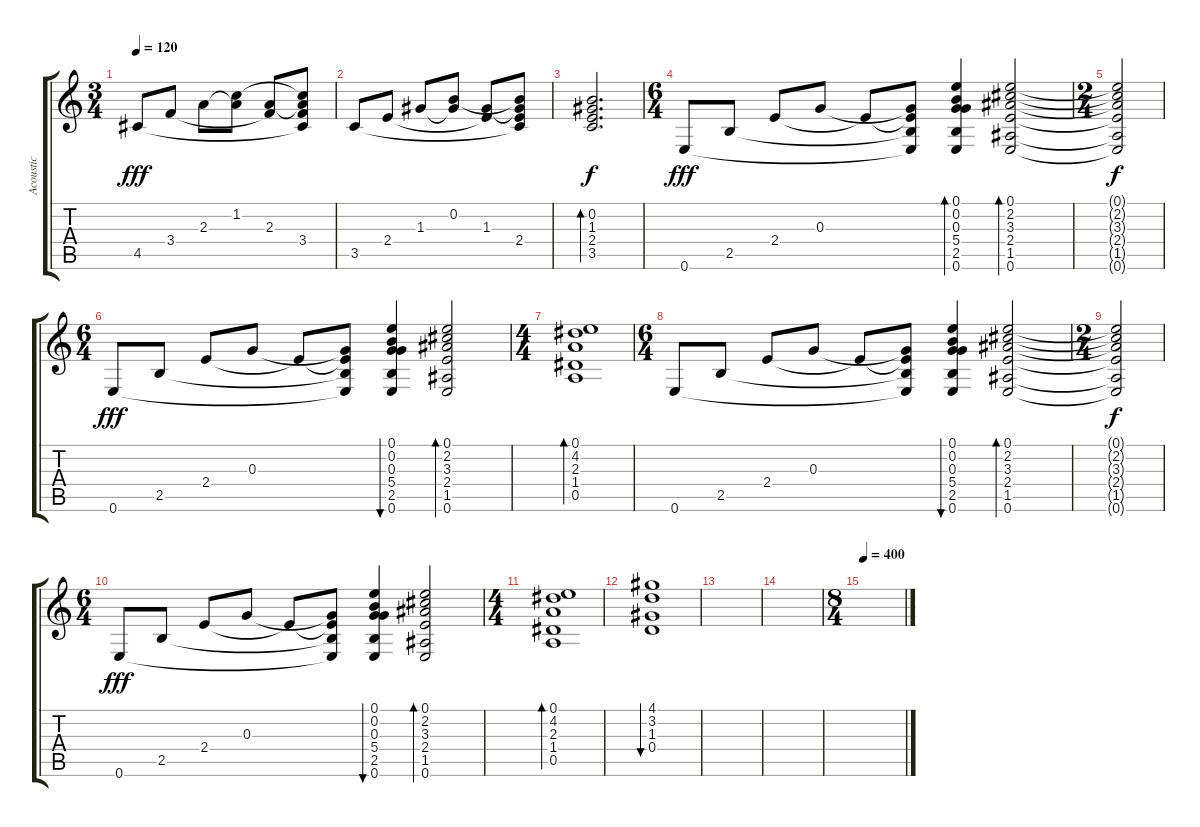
\track ("Acoustic" "Acoustic") {instrument acousticguitarnylon}
\staff {score tabs}
\tuning (E4 B3 G3 D3 A2 E2) {hide}
\ts (3 4)
\tempo 120
\clef g2
\ks c
4.5.8{dy fff} 3.4.8 2.3.8 (1.2 2.3{t}).8 (2.3 3.4{t}).8 (1.2{t} 2.3{t} 3.4 4.5{t}).8 |
3.5.8 2.4.8 1.3.8 (0.2 1.3{t}).8 (1.3 2.4{t}).8 (0.2{t} 1.3{t} 2.4 3.5{t}).8 |
(0.2 1.3 2.4 3.5).2{d bd 480 dy f} |
\ts (6 4)
0.6.8{dy fff} 2.5.8 2.4.8 0.3.8 2.4{t}.8 (0.3{t} 2.4{t} 2.5{t} 0.6{t}).8 (0.1 0.2 0.3 5.4 2.5 0.6).4{bd 480} (0.1 2.2 3.3 2.4 1.5 0.6).2{bd 480} |
\ts (2 4)
(0.1{t} 2.2{t} 3.3{t} 2.4{t} 1.5{t} 0.6{t}).2{dy f} |
\ts (6 4)
0.6.8{dy fff} 2.5.8 2.4.8 0.3.8 2.4{t}.8 (0.3{t} 2.4{t} 2.5{t} 0.6{t}).8 (0.1 0.2 0.3 5.4 2.5 0.6).4{bu 480} (0.1 2.2 3.3 2.4 1.5 0.6).2{bd 480} |
\ts (4 4)
(0.1 4.2 2.3 1.4 0.5).1{bd 480} |
\ts (6 4)
0.6.8 2.5.8 2.4.8 0.3.8 2.4{t}.8 (0.3{t} 2.4{t} 2.5{t} 0.6{t}).8 (0.1 0.2 0.3 5.4 2.5 0.6).4{bu 480} (0.1 2.2 3.3 2.4 1.5 0.6).2{bd 480} |
\ts (2 4)
(0.1{t} 2.2{t} 3.3{t} 2.4{t} 1.5{t} 0.6{t}).2{dy f} |
\ts (6 4)
0.6.8{dy fff} 2.5.8 2.4.8 0.3.8 2.4{t}.8 (0.3{t} 2.4{t} 2.5{t} 0.6{t}).8 (0.1 0.2 0.3 5.4 2.5 0.6).4{bu 480} (0.1 2.2 3.3 2.4 1.5 0.6).2{bd 480} |
\ts (4 4)
(0.1 4.2 2.3 1.4 0.5).1{bd 480} |
(4.1 3.2 1.3 0.4).1{bu 480} |
|
|
\ts (8 4)
\tempo 400
